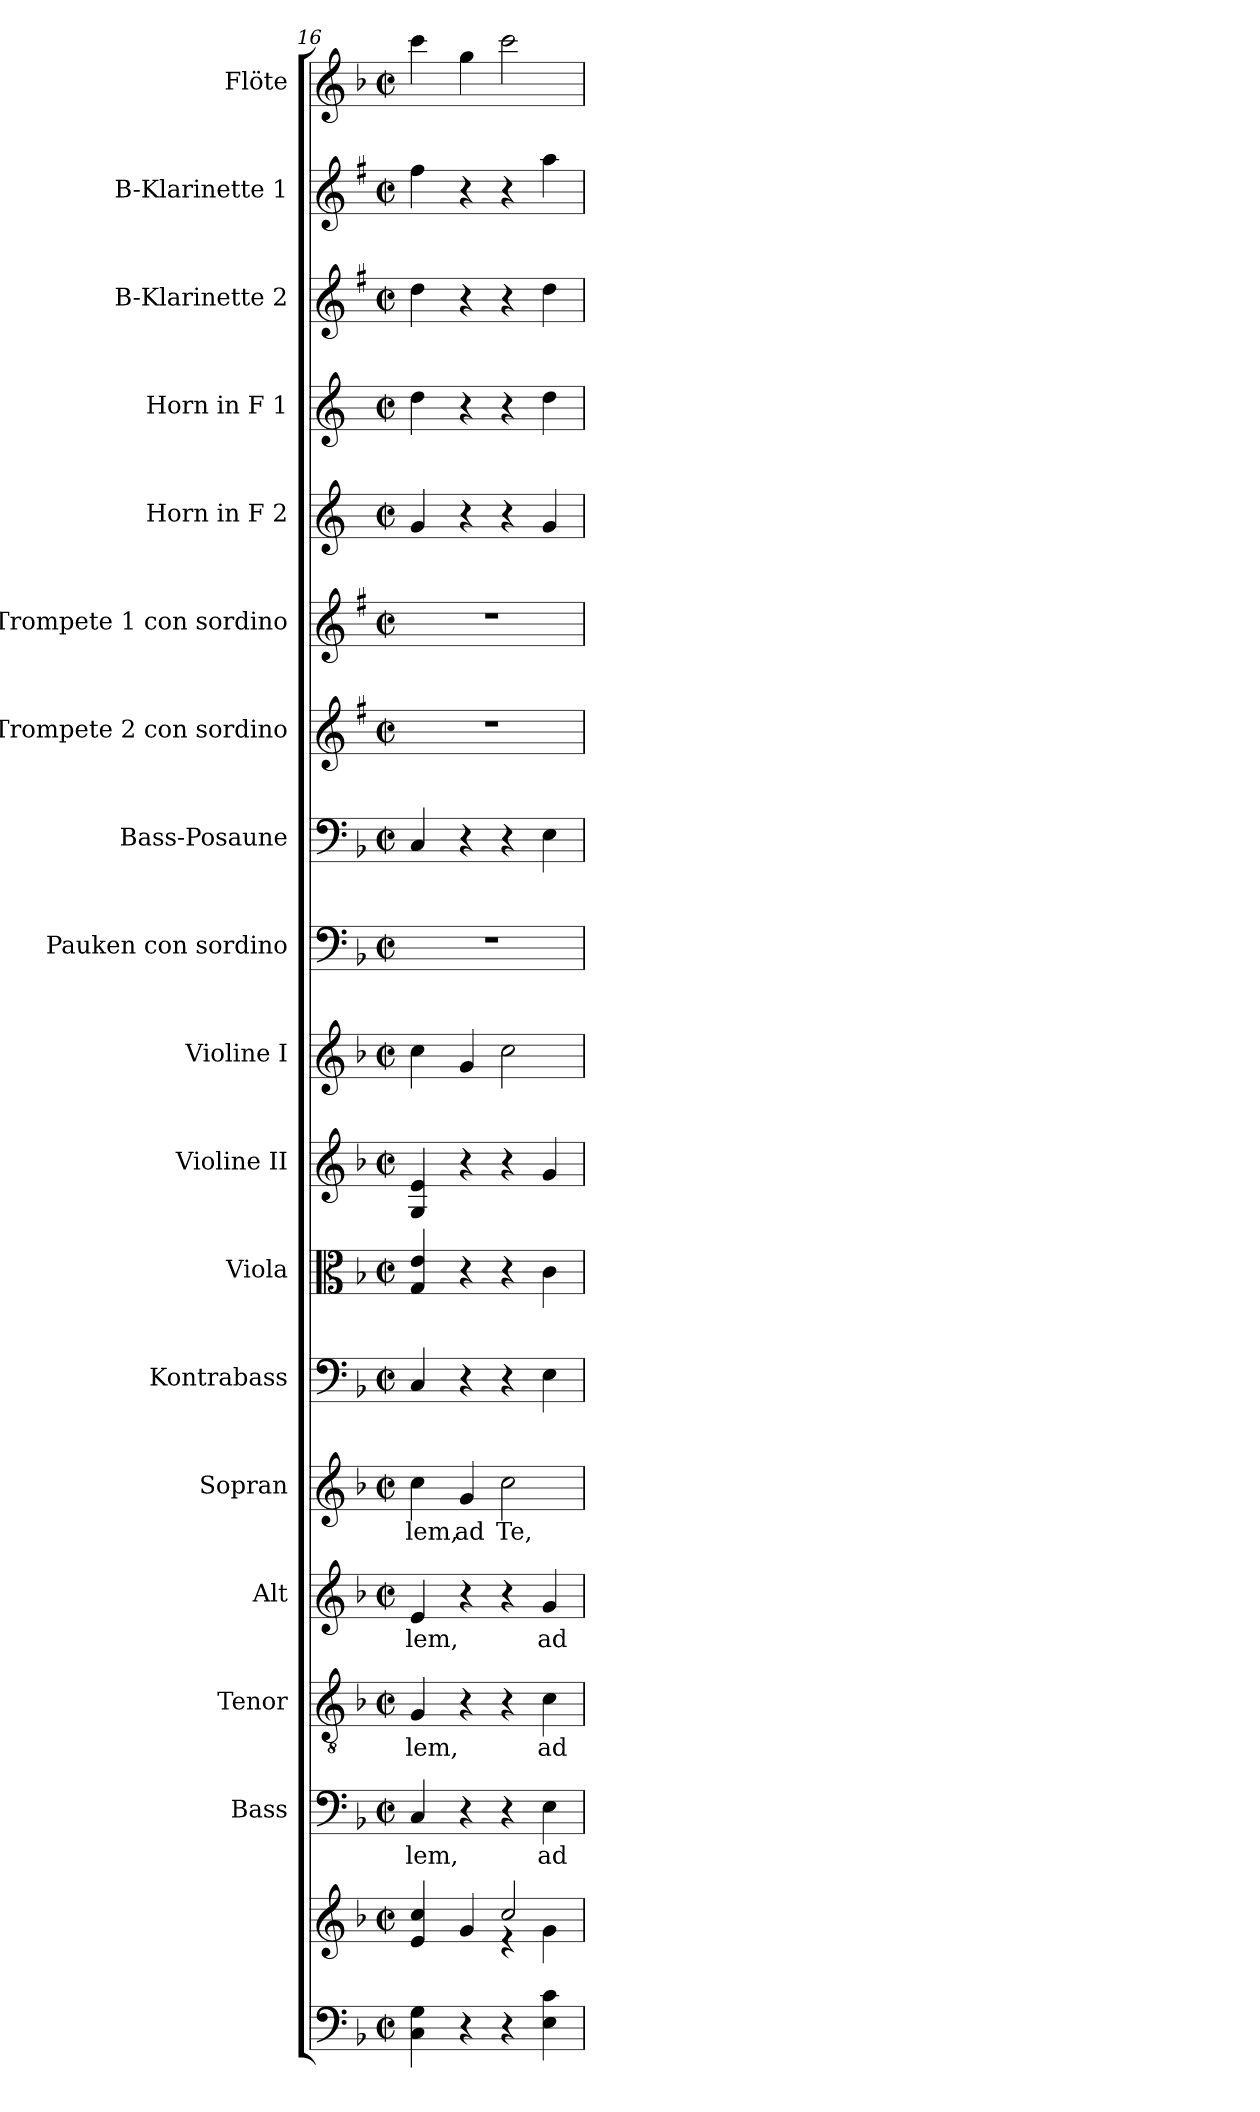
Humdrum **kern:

**kern	**kern	**kern	**text	**kern	**text	**kern	**text	**kern	**text	**kern	**kern	**kern	**kern	**kern	**kern	**kern	**kern	**kern	**kern	**kern	**kern	**kern
*part18	*part18	*part17	*part17	*part16	*part16	*part15	*part15	*part14	*part14	*part13	*part12	*part11	*part10	*part9	*part8	*part7	*part6	*part5	*part4	*part3	*part2	*part1
*staff19	*staff18	*staff17	*staff17	*staff16	*staff16	*staff15	*staff15	*staff14	*staff14	*staff13	*staff12	*staff11	*staff10	*staff9	*staff8	*staff7	*staff6	*staff5	*staff4	*staff3	*staff2	*staff1
*	*	*I"Bass	*	*I"Tenor	*	*I"Alt	*	*I"Sopran	*	*I"Kontrabass	*I"Viola	*I"Violine II	*I"Violine I	*I"Pauken con sordino	*I"Bass-Posaune	*I"B-Trompete 2 con sordino	*I"B-Trompete 1 con sordino	*I"Horn in F 2	*I"Horn in F 1	*I"B-Klarinette 2	*I"B-Klarinette 1	*I"Flöte
*	*	*I'B.	*	*I'T.	*	*I'A.	*	*I'S.	*	*I'Kb.	*I'Vla.	*I'Vl. II	*I'Vl. I	*I'Pk.	*I'B. Pos.	*I'B Trp. 2	*I'B Trp. 1	*	*	*I'B Kl. 2	*I'B Kl. 1	*I'Fl.
!!LO:PB:g=z
*clefF4	*clefG2	*clefF4	*	*clefGv2	*	*clefG2	*	*clefG2	*	*clefF4	*clefC3	*clefG2	*clefG2	*clefF4	*clefF4	*clefG2	*clefG2	*clefG2	*clefG2	*clefG2	*clefG2	*clefG2
*	*	*	*	*	*	*	*	*	*	*ITrd7c12	*	*	*	*	*	*ITrd1c2	*ITrd1c2	*ITrd4c7	*ITrd4c7	*ITrd1c2	*ITrd1c2	*
*k[b-]	*k[b-]	*k[b-]	*	*k[b-]	*	*k[b-]	*	*k[b-]	*	*k[b-]	*k[b-]	*k[b-]	*k[b-]	*k[b-]	*k[b-]	*k[b-]	*k[b-]	*k[b-]	*k[b-]	*k[b-]	*k[b-]	*k[b-]
*F:	*F:	*F:	*	*F:	*	*F:	*	*F:	*	*F:	*F:	*F:	*F:	*F:	*F:	*F:	*F:	*F:	*F:	*F:	*F:	*F:
*M2/2	*M2/2	*M2/2	*	*M2/2	*	*M2/2	*	*M2/2	*	*M2/2	*M2/2	*M2/2	*M2/2	*M2/2	*M2/2	*M2/2	*M2/2	*M2/2	*M2/2	*M2/2	*M2/2	*M2/2
*met(c|)	*met(c|)	*met(c|)	*	*met(c|)	*	*met(c|)	*	*met(c|)	*	*met(c|)	*met(c|)	*met(c|)	*met(c|)	*met(c|)	*met(c|)	*met(c|)	*met(c|)	*met(c|)	*met(c|)	*met(c|)	*met(c|)	*met(c|)
=16	=16	=16	=16	=16	=16	=16	=16	=16	=16	=16	=16	=16	=16	=16	=16	=16	=16	=16	=16	=16	=16	=16
*	*^	*	*	*	*	*	*	*	*	*	*	*	*	*	*	*	*	*	*	*	*	*
!	!	!	!	!LO:LY:b	!	!LO:LY:b	!	!LO:LY:b	!	!LO:LY:b	!	!	!	!	!	!	!	!	!	!	!	!	!
4C\ 4G\	4e/ 4cc/	2ryy	4C/	-lem,	4G/	-lem,	4e/	-lem,	4cc\	-lem,	4CC/	4G/ 4e/	4G/ 4e/	4cc\	1r	4C/	1r	1r	4c/	4g\	4cc\	4ee\	4ccc\
!	!	!	!	!	!	!	!	!	!	!LO:LY:b	!	!	!	!	!	!	!	!	!	!	!	!	!
4r	4g/	.	4r	.	4r	.	4r	.	4g/	ad	4r	4r	4r	4g/	.	4r	.	.	4r	4r	4r	4r	4gg\
!	!	!	!	!	!	!	!	!	!	!LO:LY:b	!	!	!	!	!	!	!	!	!	!	!	!	!
4r	2cc/	4re	4r	.	4r	.	4r	.	2cc\	Te,	4r	4r	4r	2cc\	.	4r	.	.	4r	4r	4r	4r	2ccc\
!	!	!	!	!LO:LY:b	!	!LO:LY:b	!	!LO:LY:b	!	!	!	!	!	!	!	!	!	!	!	!	!	!	!
4E\ 4c\	.	4g\	4E\	ad	4c\	ad	4g/	ad	.	.	4EE\	4c\	4g/	.	.	4E\	.	.	4c/	4g\	4cc\	4gg\	.
*	*v	*v	*	*	*	*	*	*	*	*	*	*	*	*	*	*	*	*	*	*	*	*	*
=	=	=	=	=	=	=	=	=	=	=	=	=	=	=	=	=	=	=	=	=	=	=
*-	*-	*-	*-	*-	*-	*-	*-	*-	*-	*-	*-	*-	*-	*-	*-	*-	*-	*-	*-	*-	*-	*-
